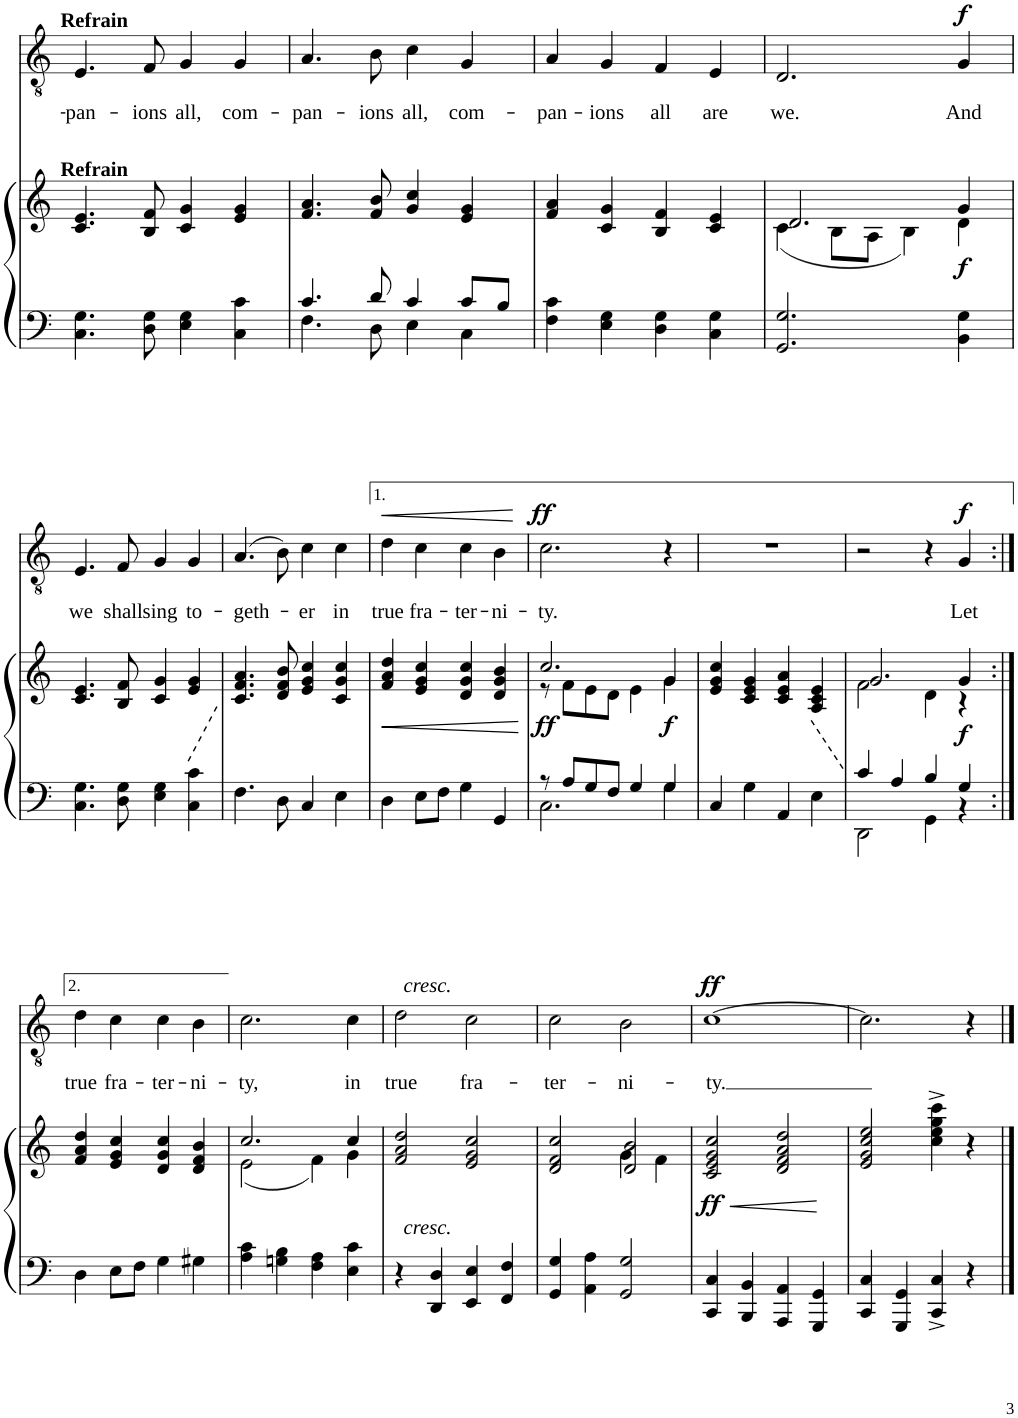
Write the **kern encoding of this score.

**kern	**kern	**dynam	**kern	**text	**dynam
*part3	*part2	*part2	*part1	*part1	*part1
*staff3	*staff2	*staff2	*staff1	*staff1	*staff1
*I"Piano	*I"Piano	*	*I"Piano	*	*
*I'Pno	*I'Pno	*	*I'Pno	*	*
!!LO:PB:g=z
*clefF4	*clefG2	*	*clefGv2	*	*
*k[]	*k[]	*	*k[]	*	*
*M4/4	*M4/4	*	*M4/4	*	*
*met(c)	*met(c)	*	*met(c)	*	*
=24	=24	=24	=24	=24	=24
!	!	!	!LO:TX:b:B:t=Refrain	!	!
!	!	!	!LO:TX:a:B:t=Refrain	!	!
!	!	!	!	!LO:LY:b	!
4.C\ 4.G\	4.c/ 4.e/	.	4.E/	-pan-	.
!	!	!	!	!LO:LY:b	!
8D\ 8G\	8B/ 8f/	.	8F/	-ions	.
!	!	!	!	!LO:LY:b	!
4E\ 4G\	4c/ 4g/	.	4G/	all,	.
!	!	!	!	!LO:LY:b	!
4C\ 4c\	4e/ 4g/	.	4G/	com-	.
=25	=25	=25	=25	=25	=25
*^	*	*	*	*	*
!	!	!	!	!	!LO:LY:b	!
4.c/	4.F\	4.f/ 4.a/	.	4.A/	-pan-	.
!	!	!	!	!	!LO:LY:b	!
8d/	8D\	8f/ 8b/	.	8B\	-ions	.
!	!	!	!	!	!LO:LY:b	!
4c/	4E\	4g/ 4cc/	.	4c\	all,	.
!	!	!	!	!	!LO:LY:b	!
8c/L	4C\	4e/ 4g/	.	4G/	com-	.
8B/J	.	.	.	.	.	.
*v	*v	*	*	*	*	*
=26	=26	=26	=26	=26	=26
!	!	!	!	!LO:LY:b	!
4F\ 4c\	4f/ 4a/	.	4A/	-pan-	.
!	!	!	!	!LO:LY:b	!
4E\ 4G\	4c/ 4g/	.	4G/	-ions	.
!	!	!	!	!LO:LY:b	!
4D\ 4G\	4B/ 4f/	.	4F/	all	.
!	!	!	!	!LO:LY:b	!
4C\ 4G\	4c/ 4e/	.	4E/	are	.
=27	=27	=27	=27	=27	=27
*	*^	*	*	*	*
!	!	!	!	!	!LO:LY:b	!
2.GG/ 2.G/	2.d/	(4c\	.	2.D/	we.	.
.	.	8B\L	.	.	.	.
.	.	8A\J	.	.	.	.
.	.	4B\)	.	.	.	.
!	!	!	!LO:DY:b	!	!LO:LY:b	!LO:DY:a
4BB\ 4G\	4g/	4d\	f	4G/	And	f
!!LO:LB:g=z
=28	=28	=28	=28	=28	=28	=28
!	!	!	!	!	!LO:LY:b	!
*	*v	*v	*	*	*	*
4.C\ 4.G\	4.c/ 4.e/	.	4.E/	we	.
!	!	!	!	!LO:LY:b	!
8D\ 8G\	8B/ 8f/	.	8F/	shall	.
!	!	!	!	!LO:LY:b	!
4E\ 4G\	4c/ 4g/	.	4G/	sing	.
!	!	!	!	!LO:LY:b	!
4C\ 4c\	4e/ 4g/	.	4G/	to-	.
=29	=29	=29	=29	=29	=29
!	!	!	!	!LO:LY:b	!
4.F\	4.c/ 4.f/ 4.a/	.	(4.A/	-geth-	.
8D\	8d/ 8f/ 8b/	.	8B\)	.	.
!	!	!	!	!LO:LY:b	!
4C/	4e/ 4g/ 4cc/	.	4c\	-er	.
!	!	!	!	!LO:LY:b	!
4E\	4c/ 4g/ 4cc/	.	4c\	in	.
=30	=30	=30	=30	=30	=30
!	!	!LO:HP:b	!	!LO:LY:b	!LO:HP:b
4D\	4f/ 4a/ 4dd/	<	4d\	true	<
!	!	!	!	!LO:LY:b	!
8E\L	4e/ 4g/ 4cc/	.	4c\	fra-	.
8F\J	.	.	.	.	.
!	!	!	!	!LO:LY:b	!
4G\	4d/ 4g/ 4cc/	.	4c\	-ter-	.
!	!	!	!	!LO:LY:b	!
4GG/	4d/ 4g/ 4b/	.	4B\	-ni-	.
.	.	[	.	.	[
=31	=31	=31	=31	=31	=31
*^	*^	*	*	*	*
!	!	!	!	!	!	!LO:LY:b	!LO:DY:a
8r	2.C\	2.cc/	8r	.	2.c\	-ty.	ff
!	!	!	!	!LO:DY:b	!	!	!
8A/L	.	.	8f\L	ff	.	.	.
8G/	.	.	8e\	.	.	.	.
8F/J	.	.	8d\J	.	.	.	.
4G/	.	.	4e\	.	.	.	.
!	!	!	!	!LO:DY:b	!	!	!
4G/	4G\	4g/	4g\	f	4r	.	.
*v	*v	*	*	*	*	*	*
*	*v	*v	*	*	*	*
=32	=32	=32	=32	=32	=32
4C/	4e/ 4g/ 4cc/	.	1r	.	.
4G\	4c/ 4e/ 4g/	.	.	.	.
4AA/	4c/ 4e/ 4a/	.	.	.	.
4E\	4A/ 4c/ 4e/	.	.	.	.
=33	=33	=33	=33	=33	=33
*^	*^	*	*	*	*
4c/	2DD\	2.g/	2f\	.	2r	.	.
4A/	.	.	.	.	.	.	.
4B/	4GG\	.	4d\	.	4r	.	.
!	!	!	!	!LO:DY:b	!	!LO:LY:b	!LO:DY:a
4G/	4r	4g/	4r	f	4G/	Let	f
!!LO:LB:g=z
=34:|!	=34:|!	=34:|!	=34:|!	=34:|!	=34:|!	=34:|!	=34:|!
!	!	!	!	!	!	!LO:LY:b	!
*v	*v	*	*	*	*	*	*
*	*v	*v	*	*	*	*
4D\	4f/ 4a/ 4dd/	.	4d\	true	.
!	!	!	!	!LO:LY:b	!
8E\L	4e/ 4g/ 4cc/	.	4c\	fra-	.
8F\J	.	.	.	.	.
!	!	!	!	!LO:LY:b	!
4G\	4d/ 4g/ 4cc/	.	4c\	-ter-	.
!	!	!	!	!LO:LY:b	!
4G#X\	4d/ 4f/ 4b/	.	4B\	-ni-	.
=35	=35	=35	=35	=35	=35
*	*^	*	*	*	*
!	!	!	!	!	!LO:LY:b	!
4A\ 4c\	2.cc/	(2e\	.	2.c\	-ty,	.
4Gn\ 4B\	.	.	.	.	.	.
4F\ 4A\	.	4f\)	.	.	.	.
!	!	!	!	!	!LO:LY:b	!
4E\ 4c\	4cc/	4g\	.	4c\	in	.
=36	=36	=36	=36	=36	=36	=36
!	!	!	!	!LO:TX:a:i:t=cresc.	!	!
!LO:TX:a:i:t=cresc.	!	!	!	!	!	!
!	!	!	!	!	!LO:LY:b	!
*	*v	*v	*	*	*	*
4r	2f/ 2a/ 2dd/	.	2d\	true	.
4DD/ 4D/	.	.	.	.	.
!	!	!	!	!LO:LY:b	!
4EE/ 4E/	2e/ 2g/ 2cc/	.	2c\	fra-	.
4FF/ 4F/	.	.	.	.	.
=37	=37	=37	=37	=37	=37
*	*^	*	*	*	*
!	!	!	!	!	!LO:LY:b	!
4GG/ 4G/	2d/ 2f/ 2cc/	2ryy	.	2c\	-ter-	.
4AA\ 4A\	.	.	.	.	.	.
!	!	!	!	!	!LO:LY:b	!
2GG/ 2G/	2d/ 2b/	4g\	.	2B\	-ni-	.
.	.	4f\	.	.	.	.
=38	=38	=38	=38	=38	=38	=38
!	!	!	!LO:HP:b	!	!LO:LY:b	!
!	!	!	!LO:DY:n=1:b	!	!	!LO:DY:a
*	*v	*v	*	*	*	*
4CC/ 4C/	2c/ 2e/ 2g/ 2cc/	< ff	[1c	-ty.	ff
4BBB/ 4BB/	.	.	.	.	.
4AAA/ 4AA/	2d/ 2f/ 2a/ 2dd/	.	.	.	.
4GGG/ 4GG/	.	.	.	.	.
.	.	[	.	.	.
=39	=39	=39	=39	=39	=39
4CC/ 4C/	2e/ 2g/ 2cc/ 2ee/	.	2.c\]	.	.
4GGG/ 4GG/	.	.	.	.	.
4CC/^ 4C/^	4cc\^ 4ee\^ 4gg\^ 4ccc\^	.	.	.	.
4r	4r	.	4r	.	.
==	==	==	==	==	==
*-	*-	*-	*-	*-	*-
